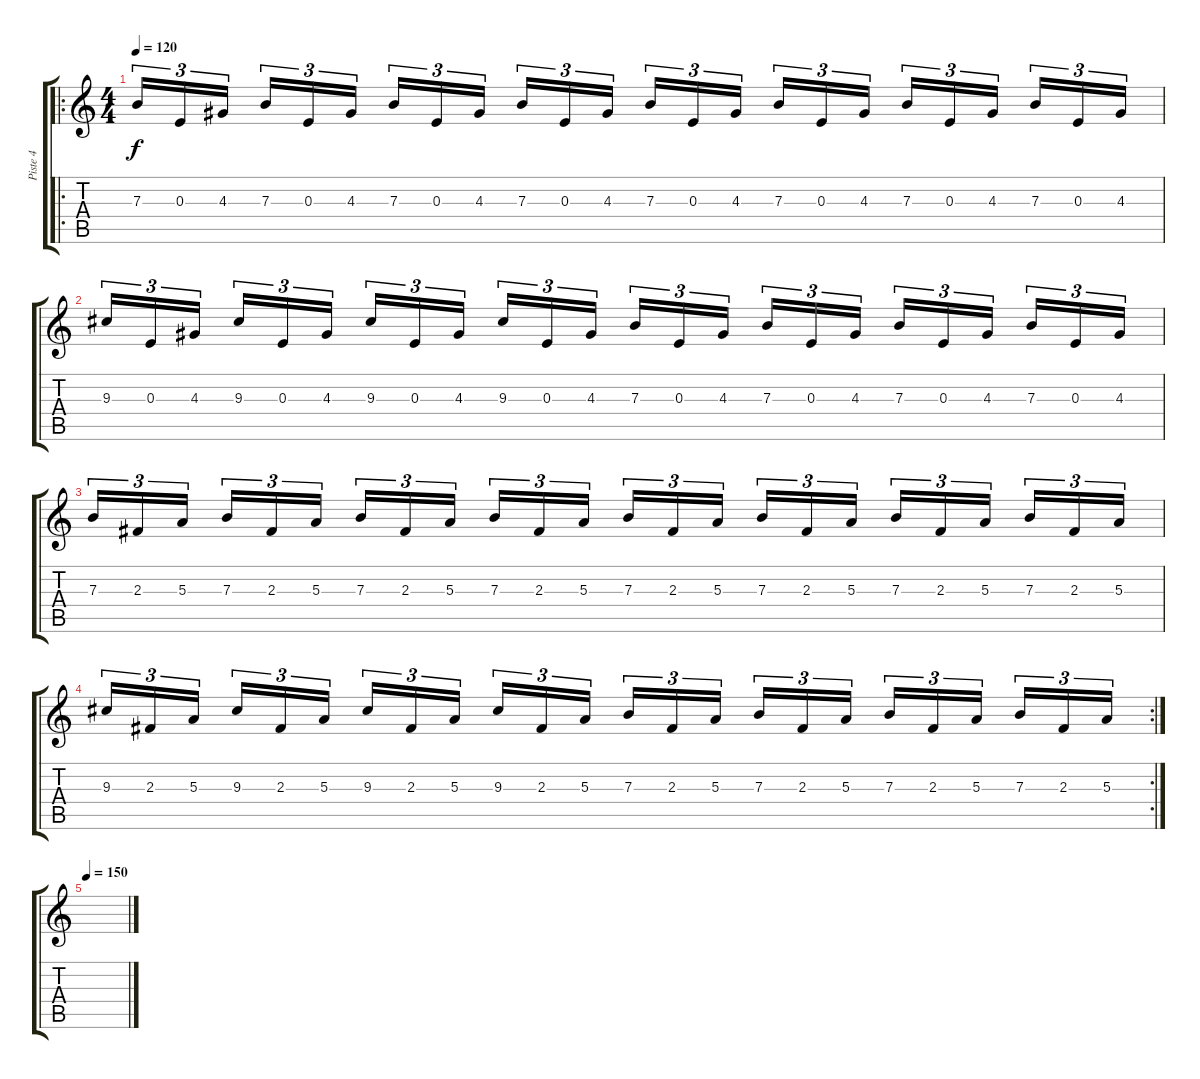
\track ("Piste 4" "Piste 4") {instrument acousticguitarsteel}
\staff {score tabs}
\tuning (Db4 Ab3 E3 B2 Gb2 Db2) {hide}
\ro
\ts (4 4)
\tempo 120
\clef g2
\ks c
7.3.16{tu (3 2) dy f instrument distortionguitar} 0.3.16{tu (3 2)} 4.3.16{tu (3 2) beam splitsecondary} 7.3.16{tu (3 2)} 0.3.16{tu (3 2)} 4.3.16{tu (3 2)} 7.3.16{tu (3 2)} 0.3.16{tu (3 2)} 4.3.16{tu (3 2) beam splitsecondary} 7.3.16{tu (3 2)} 0.3.16{tu (3 2)} 4.3.16{tu (3 2)} 7.3.16{tu (3 2)} 0.3.16{tu (3 2)} 4.3.16{tu (3 2) beam splitsecondary} 7.3.16{tu (3 2)} 0.3.16{tu (3 2)} 4.3.16{tu (3 2)} 7.3.16{tu (3 2)} 0.3.16{tu (3 2)} 4.3.16{tu (3 2) beam splitsecondary} 7.3.16{tu (3 2)} 0.3.16{tu (3 2)} 4.3.16{tu (3 2)} |
9.3.16{tu (3 2)} 0.3.16{tu (3 2)} 4.3.16{tu (3 2) beam splitsecondary} 9.3.16{tu (3 2)} 0.3.16{tu (3 2)} 4.3.16{tu (3 2)} 9.3.16{tu (3 2)} 0.3.16{tu (3 2)} 4.3.16{tu (3 2) beam splitsecondary} 9.3.16{tu (3 2)} 0.3.16{tu (3 2)} 4.3.16{tu (3 2)} 7.3.16{tu (3 2)} 0.3.16{tu (3 2)} 4.3.16{tu (3 2) beam splitsecondary} 7.3.16{tu (3 2)} 0.3.16{tu (3 2)} 4.3.16{tu (3 2)} 7.3.16{tu (3 2)} 0.3.16{tu (3 2)} 4.3.16{tu (3 2) beam splitsecondary} 7.3.16{tu (3 2)} 0.3.16{tu (3 2)} 4.3.16{tu (3 2)} |
7.3.16{tu (3 2)} 2.3.16{tu (3 2)} 5.3.16{tu (3 2) beam splitsecondary} 7.3.16{tu (3 2)} 2.3.16{tu (3 2)} 5.3.16{tu (3 2)} 7.3.16{tu (3 2)} 2.3.16{tu (3 2)} 5.3.16{tu (3 2) beam splitsecondary} 7.3.16{tu (3 2)} 2.3.16{tu (3 2)} 5.3.16{tu (3 2)} 7.3.16{tu (3 2)} 2.3.16{tu (3 2)} 5.3.16{tu (3 2) beam splitsecondary} 7.3.16{tu (3 2)} 2.3.16{tu (3 2)} 5.3.16{tu (3 2)} 7.3.16{tu (3 2)} 2.3.16{tu (3 2)} 5.3.16{tu (3 2) beam splitsecondary} 7.3.16{tu (3 2)} 2.3.16{tu (3 2)} 5.3.16{tu (3 2)} |
\rc 2
9.3.16{tu (3 2)} 2.3.16{tu (3 2)} 5.3.16{tu (3 2) beam splitsecondary} 9.3.16{tu (3 2)} 2.3.16{tu (3 2)} 5.3.16{tu (3 2)} 9.3.16{tu (3 2)} 2.3.16{tu (3 2)} 5.3.16{tu (3 2) beam splitsecondary} 9.3.16{tu (3 2)} 2.3.16{tu (3 2)} 5.3.16{tu (3 2)} 7.3.16{tu (3 2)} 2.3.16{tu (3 2)} 5.3.16{tu (3 2) beam splitsecondary} 7.3.16{tu (3 2)} 2.3.16{tu (3 2)} 5.3.16{tu (3 2)} 7.3.16{tu (3 2)} 2.3.16{tu (3 2)} 5.3.16{tu (3 2) beam splitsecondary} 7.3.16{tu (3 2)} 2.3.16{tu (3 2)} 5.3.16{tu (3 2)} |
\tempo 150
